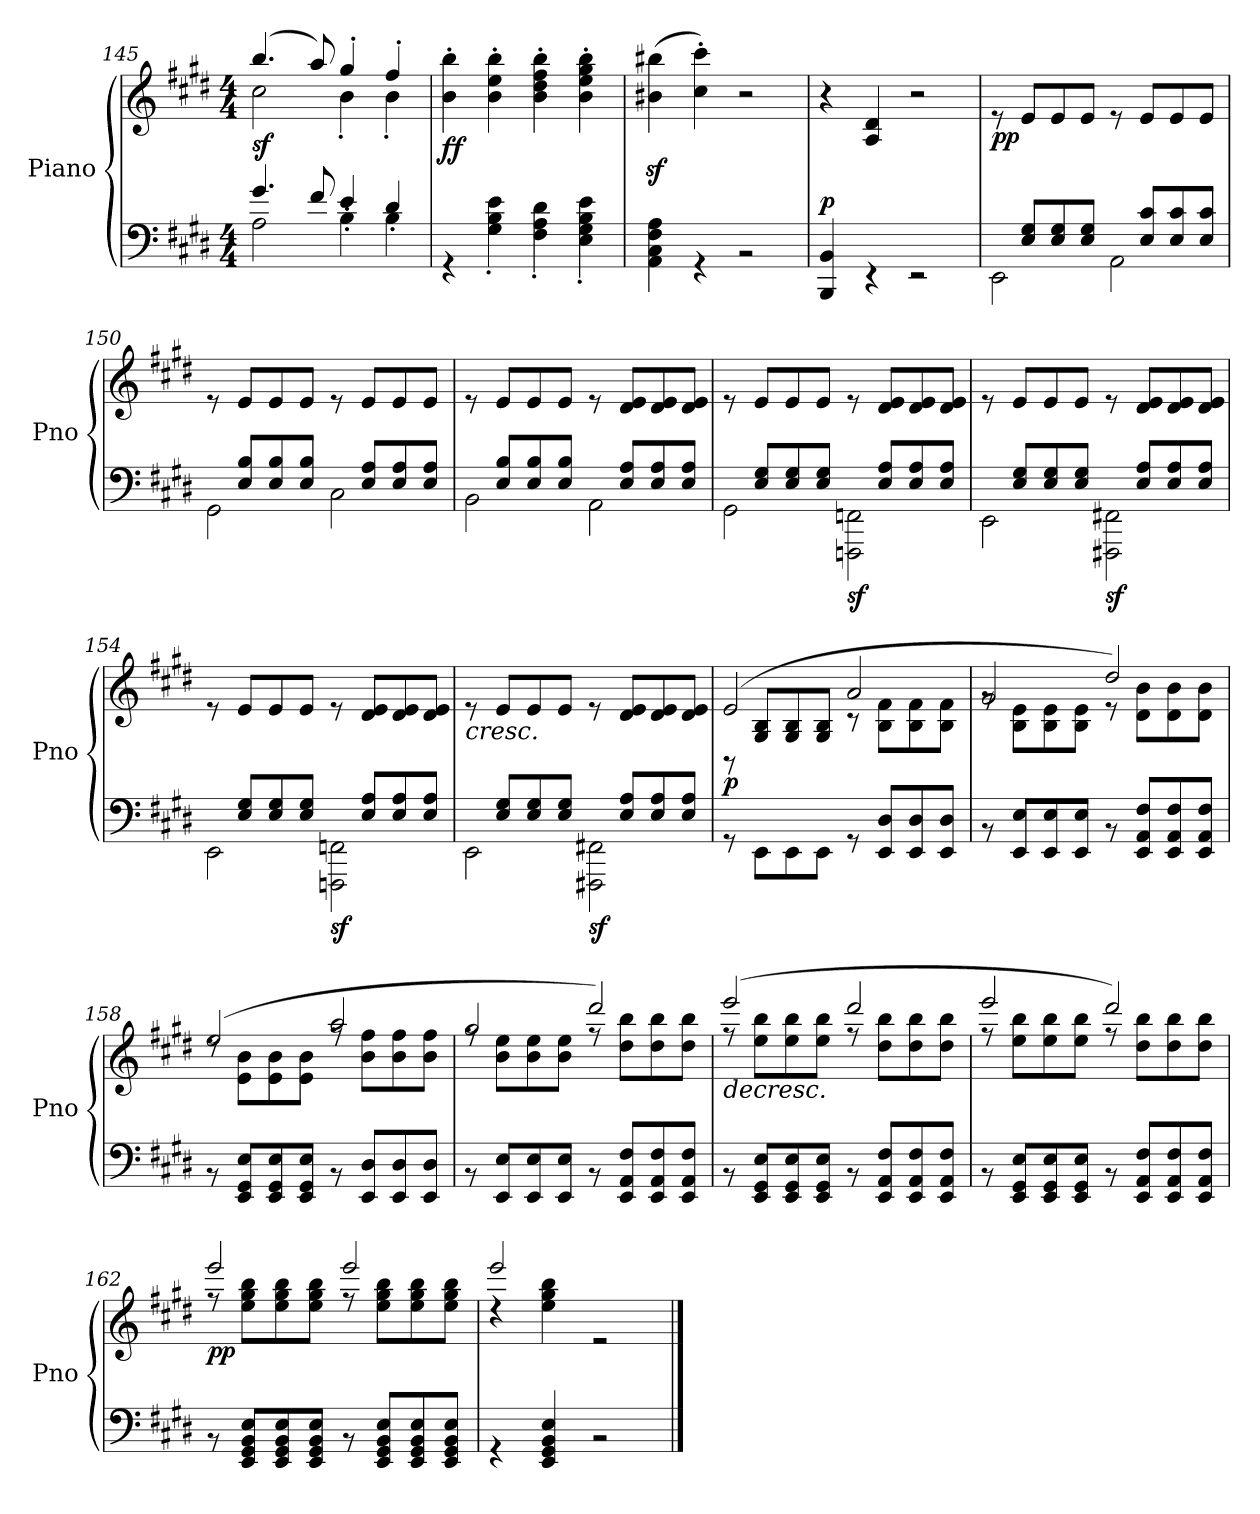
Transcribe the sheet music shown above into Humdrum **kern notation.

**kern	**kern	**dynam
*part1	*part1	*part1
*staff2	*staff1	*staff1/2
*I"Piano	*	*
*I'Pno	*	*
*clefF4	*clefG2	*
*k[f#c#g#d#]	*k[f#c#g#d#]	*
*M4/4	*M4/4	*
=145	=145	=145
*^	*^	*
*	*^	*	*	*
!	!	!	!	!	!LO:DY:b
1ryy	4.g#/	2A\	(>4.bb/	2cc#\	sf
.	8f#/	.	8aa/)	.	.
.	4e'/	4B'\	4gg#'/	4b'\	.
.	4d#'/	4B'\	4ff#'/	4b'\	.
=146	=146	=146	=146	=146	=146
!	!	!	!	!	!LO:DY:b
*	*v	*v	*	*	*
*	*	*v	*v	*
1ryy	4r	4b\' 4bb\'	ff
.	4G#\' 4B\' 4e\'	4b\' 4ee\' 4bb\'	.
.	4F#\' 4A\' 4d#\'	4b\' 4dd#\' 4ff#\' 4bb\'	.
.	4E\' 4G#\' 4B\' 4e\'	4b\' 4ee\' 4gg#\' 4bb\'	.
=147	=147	=147	=147
1ryy	4AA\ 4C#\ 4F#\ 4A\	(>4b#X\z< 4bb#X\z<	.
.	4r	4cc#\' 4ccc#\')	.
.	2r	2r	.
=148	=148	=148	=148
!	!	!	!LO:DY:a=2
1ryy	4BBB/ 4BB/	4r	p
.	4r	4A/ 4d#/	.
.	2r	2r	.
=149	=149	=149	=149
!	!	!	!LO:DY:b
8ryy	2EE\	8re	pp
8E/ 8G#/L	.	8e/L	.
8E/ 8G#/	.	8e/	.
8E/ 8G#/J	.	8e/J	.
8ryy	2AA\	8re	.
8E/ 8c#/L	.	8e/L	.
8E/ 8c#/	.	8e/	.
8E/ 8c#/J	.	8e/J	.
!!LO:LB:g=z
=150	=150	=150	=150
8ryy	2GG#\	8re	.
8E/ 8B/L	.	8e/L	.
8E/ 8B/	.	8e/	.
8E/ 8B/J	.	8e/J	.
8ryy	2C#\	8re	.
8E/ 8A/L	.	8e/L	.
8E/ 8A/	.	8e/	.
8E/ 8A/J	.	8e/J	.
=151	=151	=151	=151
8ryy	2BB\	8re	.
8E/ 8B/L	.	8e/L	.
8E/ 8B/	.	8e/	.
8E/ 8B/J	.	8e/J	.
8ryy	2AA\	8re	.
8E/ 8A/L	.	8d#/ 8e/L	.
8E/ 8A/	.	8d#/ 8e/	.
8E/ 8A/J	.	8d#/ 8e/J	.
=152	=152	=152	=152
8ryy	2GG#\	8re	.
8E/ 8G#/L	.	8e/L	.
8E/ 8G#/	.	8e/	.
8E/ 8G#/J	.	8e/J	.
!	!	!	!LO:DY:b=2
8ryy	2FFFn\ 2FFn\	8re	sf
8E/ 8A/L	.	8d#/ 8e/L	.
8E/ 8A/	.	8d#/ 8e/	.
8E/ 8A/J	.	8d#/ 8e/J	.
=153	=153	=153	=153
8ryy	2EE\	8re	.
8E/ 8G#/L	.	8e/L	.
8E/ 8G#/	.	8e/	.
8E/ 8G#/J	.	8e/J	.
!	!	!	!LO:DY:b=2
8ryy	2FFF#X\ 2FF#X\	8re	sf
8E/ 8A/L	.	8d#/ 8e/L	.
8E/ 8A/	.	8d#/ 8e/	.
8E/ 8A/J	.	8d#/ 8e/J	.
!!LO:LB:g=z
=154	=154	=154	=154
8ryy	2EE\	8re	.
8E/ 8G#/L	.	8e/L	.
8E/ 8G#/	.	8e/	.
8E/ 8G#/J	.	8e/J	.
!	!	!	!LO:DY:b=2
8ryy	2FFFn\ 2FFn\	8re	sf
8E/ 8A/L	.	8d#/ 8e/L	.
8E/ 8A/	.	8d#/ 8e/	.
8E/ 8A/J	.	8d#/ 8e/J	.
=155	=155	=155	=155
!	!	!	!LO:HP:b
8ryy	2EE\	8re	<
8E/ 8G#/L	.	8e/L	.
8E/ 8G#/	.	8e/	.
8E/ 8G#/J	.	8e/J	.
!	!	!	!LO:DY:b=2
8ryy	2FFF#X\ 2FF#X\	8re	sf
8E/ 8A/L	.	8d#/ 8e/L	.
8E/ 8A/	.	8d#/ 8e/	.
8E/ 8A/J	.	8d#/ 8e/J	.
*v	*v	*	*
.	.	[
=156	=156	=156
*^	*^	*
!	!	!	!	!LO:DY:b
1ryy	8rGG	(>2e/	8rBB	p
.	8EE\L	.	8G#/ 8B/L	.
.	8EE\	.	8G#/ 8B/	.
.	8EE\J	.	8G#/ 8B/J	.
.	8r	2a/	8r	.
.	8EE/ 8D#/L	.	8B\ 8f#\L	.
.	8EE/ 8D#/	.	8B\ 8f#\	.
.	8EE/ 8D#/J	.	8B\ 8f#\J	.
=157	=157	=157	=157	=157
1ryy	8r	2g#/	8rg	.
.	8EE/ 8E/L	.	8B\ 8e\L	.
.	8EE/ 8E/	.	8B\ 8e\	.
.	8EE/ 8E/J	.	8B\ 8e\J	.
.	8r	2dd#/)	8r	.
.	8EE/ 8AA/ 8F#/L	.	8d#\ 8b\L	.
.	8EE/ 8AA/ 8F#/	.	8d#\ 8b\	.
.	8EE/ 8AA/ 8F#/J	.	8d#\ 8b\J	.
!!LO:LB:g=z	!!
=158	=158	=158	=158	=158
1ryy	8r	(>2ee/	8rdd	.
.	8EE/ 8GG#/ 8E/L	.	8e\ 8b\L	.
.	8EE/ 8GG#/ 8E/	.	8e\ 8b\	.
.	8EE/ 8GG#/ 8E/J	.	8e\ 8b\J	.
.	8r	2aa/	8rff	.
.	8EE/ 8D#/L	.	8b\ 8ff#\L	.
.	8EE/ 8D#/	.	8b\ 8ff#\	.
.	8EE/ 8D#/J	.	8b\ 8ff#\J	.
=159	=159	=159	=159	=159
1ryy	8r	2gg#/	8rff	.
.	8EE/ 8E/L	.	8b\ 8ee\L	.
.	8EE/ 8E/	.	8b\ 8ee\	.
.	8EE/ 8E/J	.	8b\ 8ee\J	.
.	8r	2ddd#/)	8rff	.
.	8EE/ 8AA/ 8F#/L	.	8dd#\ 8bb\L	.
.	8EE/ 8AA/ 8F#/	.	8dd#\ 8bb\	.
.	8EE/ 8AA/ 8F#/J	.	8dd#\ 8bb\J	.
=160	=160	=160	=160	=160
!	!	!	!	!LO:HP:b
1ryy	8r	(>2eee/	8rff	>
!	!	!	!	!LO:DY:b
.	8EE/ 8GG#/ 8E/L	.	8ee\ 8bb\L	other-dynamics
.	8EE/ 8GG#/ 8E/	.	8ee\ 8bb\	.
.	8EE/ 8GG#/ 8E/J	.	8ee\ 8bb\J	.
.	8r	2ddd#/	8rff	.
.	8EE/ 8AA/ 8F#/L	.	8dd#\ 8bb\L	.
.	8EE/ 8AA/ 8F#/	.	8dd#\ 8bb\	.
.	8EE/ 8AA/ 8F#/J	.	8dd#\ 8bb\J	.
=161	=161	=161	=161	=161
1ryy	8r	2eee/	8rff	.
.	8EE/ 8GG#/ 8E/L	.	8ee\ 8bb\L	.
.	8EE/ 8GG#/ 8E/	.	8ee\ 8bb\	.
.	8EE/ 8GG#/ 8E/J	.	8ee\ 8bb\J	.
.	8r	2ddd#/)	8rff	.
.	8EE/ 8AA/ 8F#/L	.	8dd#\ 8bb\L	.
.	8EE/ 8AA/ 8F#/	.	8dd#\ 8bb\	.
.	8EE/ 8AA/ 8F#/J	.	8dd#\ 8bb\J	.
*v	*v	*	*	*
*	*v	*v	*
.	.	]
!!LO:LB:g=z
=162	=162	=162
*^	*^	*
!	!	!	!	!LO:DY:b
1ryy	8r	2eee/	8rff	pp
.	8EE/ 8GG#/ 8BB/ 8E/L	.	8ee\ 8gg#\ 8bb\L	.
.	8EE/ 8GG#/ 8BB/ 8E/	.	8ee\ 8gg#\ 8bb\	.
.	8EE/ 8GG#/ 8BB/ 8E/J	.	8ee\ 8gg#\ 8bb\J	.
.	8r	2eee/	8rff	.
.	8EE/ 8GG#/ 8BB/ 8E/L	.	8ee\ 8gg#\ 8bb\L	.
.	8EE/ 8GG#/ 8BB/ 8E/	.	8ee\ 8gg#\ 8bb\	.
.	8EE/ 8GG#/ 8BB/ 8E/J	.	8ee\ 8gg#\ 8bb\J	.
=163	=163	=163	=163	=163
1ryy	4r	2eee/	4rdd	.
.	4EE/ 4GG#/ 4BB/ 4E/	.	4ee\ 4gg#\ 4bb\	.
.	2r	2re	2ryy	.
*v	*v	*	*	*
*	*v	*v	*
==	==	==
*-	*-	*-
